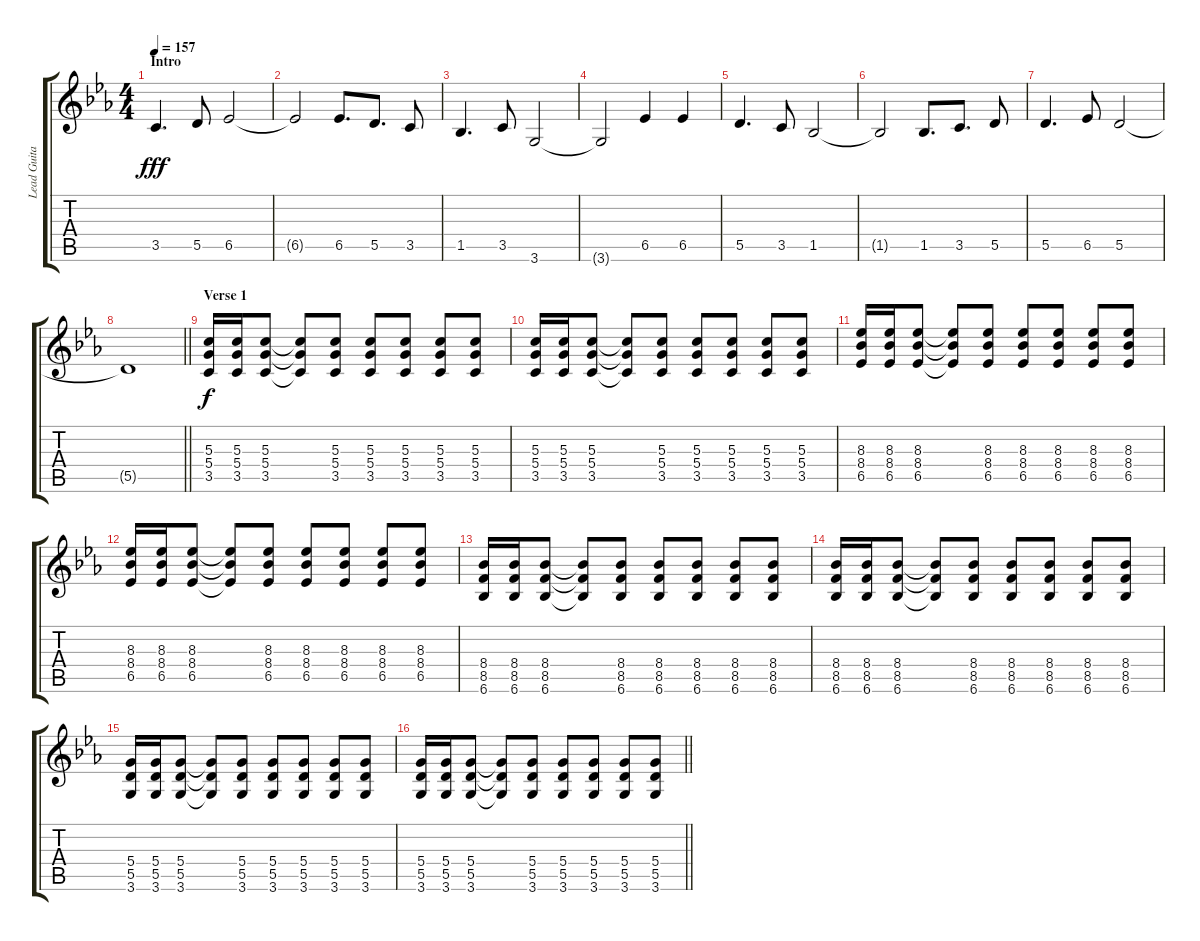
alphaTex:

\track ("Lead Guitar 1" "Lead Guita") {instrument distortionguitar}
\staff {score tabs}
\tuning (E4 B3 G3 D3 A2 E2) {hide}
\ts (4 4)
\section ("" "Intro")
\tempo 157
\clef g2
\ks eb
3.5.4{d dy fff volume 16 instrument distortionguitar} 5.5.8 6.5.2 |
6.5{t}.2 6.5.8{d} 5.5.8{d} 3.5.8 |
1.5.4{d} 3.5.8 3.6.2 |
3.6{t}.2 6.5.4 6.5.4 |
5.5.4{d} 3.5.8 1.5.2 |
1.5{t}.2 1.5.8{d} 3.5.8{d} 5.5.8 |
5.5.4{d} 6.5.8 5.5.2 |
\barLineRight lightlight
5.5{t}.1 |
\section ("" "Verse 1")
(5.3 5.4 3.5).16{dy f volume 13} (5.3 5.4 3.5).16 (5.3 5.4 3.5).8 (5.3{t} 5.4{t} 3.5{t}).8 (5.3 5.4 3.5).8 (5.3 5.4 3.5).8 (5.3 5.4 3.5).8 (5.3 5.4 3.5).8 (5.3 5.4 3.5).8 |
(5.3 5.4 3.5).16 (5.3 5.4 3.5).16 (5.3 5.4 3.5).8 (5.3{t} 5.4{t} 3.5{t}).8 (5.3 5.4 3.5).8 (5.3 5.4 3.5).8 (5.3 5.4 3.5).8 (5.3 5.4 3.5).8 (5.3 5.4 3.5).8 |
(8.3 8.4 6.5).16 (8.3 8.4 6.5).16 (8.3 8.4 6.5).8 (8.3{t} 8.4{t} 6.5{t}).8 (8.3 8.4 6.5).8 (8.3 8.4 6.5).8 (8.3 8.4 6.5).8 (8.3 8.4 6.5).8 (8.3 8.4 6.5).8 |
(8.3 8.4 6.5).16 (8.3 8.4 6.5).16 (8.3 8.4 6.5).8 (8.3{t} 8.4{t} 6.5{t}).8 (8.3 8.4 6.5).8 (8.3 8.4 6.5).8 (8.3 8.4 6.5).8 (8.3 8.4 6.5).8 (8.3 8.4 6.5).8 |
(8.4 8.5 6.6).16 (8.4 8.5 6.6).16 (8.4 8.5 6.6).8 (8.4{t} 8.5{t} 6.6{t}).8 (8.4 8.5 6.6).8 (8.4 8.5 6.6).8 (8.4 8.5 6.6).8 (8.4 8.5 6.6).8 (8.4 8.5 6.6).8 |
(8.4 8.5 6.6).16 (8.4 8.5 6.6).16 (8.4 8.5 6.6).8 (8.4{t} 8.5{t} 6.6{t}).8 (8.4 8.5 6.6).8 (8.4 8.5 6.6).8 (8.4 8.5 6.6).8 (8.4 8.5 6.6).8 (8.4 8.5 6.6).8 |
(5.4 5.5 3.6).16 (5.4 5.5 3.6).16 (5.4 5.5 3.6).8 (5.4{t} 5.5{t} 3.6{t}).8 (5.4 5.5 3.6).8 (5.4 5.5 3.6).8 (5.4 5.5 3.6).8 (5.4 5.5 3.6).8 (5.4 5.5 3.6).8 |
\barLineRight lightlight
(5.4 5.5 3.6).16 (5.4 5.5 3.6).16 (5.4 5.5 3.6).8 (5.4{t} 5.5{t} 3.6{t}).8 (5.4 5.5 3.6).8 (5.4 5.5 3.6).8 (5.4 5.5 3.6).8 (5.4 5.5 3.6).8 (5.4 5.5 3.6).8
